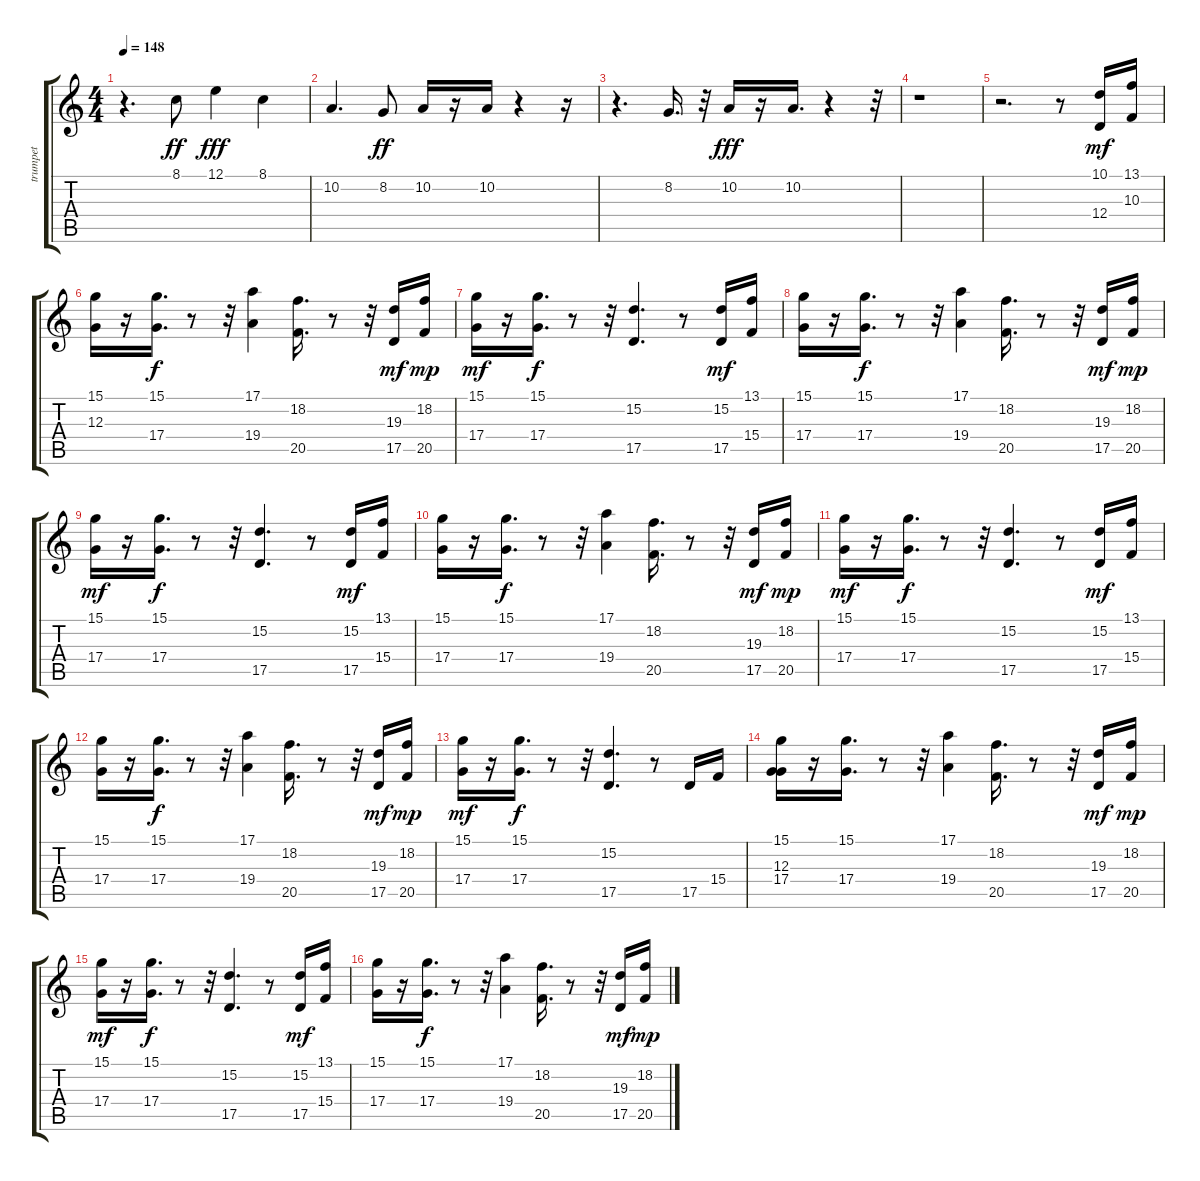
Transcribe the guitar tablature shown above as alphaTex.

\track ("trumpet             " "trumpet   ") {instrument brasssection}
\staff {score tabs}
\tuning (E4 B3 G3 D3 A2 E2) {hide}
\ts (4 4)
\tempo 148
\clef g2
\ks c
r.4{d dy fff} 8.1.8{dy ff} 12.1.4{dy fff} 8.1.4 |
10.2.4{d} 8.2.8{dy ff} 10.2.16 r.16 10.2.16 r.4 r.16 |
r.4{d} 8.2.16{d} r.32 10.2.16{dy fff} r.16 10.2.16{d} r.4 r.32 |
r.1 |
r.2{d} r.8 (10.1 12.4).16{dy mf} (13.1 10.3).16 |
(15.1 12.3).16 r.16 (15.1 17.4).16{d dy f} r.8 r.32 (17.1 19.4).4 (18.2 20.5).16{d} r.8 r.32 (19.3 17.5).16{dy mf} (18.2 20.5).16{dy mp} |
(15.1 17.4).16{dy mf} r.16 (15.1 17.4).16{d dy f} r.8 r.32 (15.2 17.5).4{d} r.8 (15.2 17.5).16{dy mf} (13.1 15.4).16 |
(15.1 17.4).16 r.16 (15.1 17.4).16{d dy f} r.8 r.32 (17.1 19.4).4 (18.2 20.5).16{d} r.8 r.32 (19.3 17.5).16{dy mf} (18.2 20.5).16{dy mp} |
(15.1 17.4).16{dy mf} r.16 (15.1 17.4).16{d dy f} r.8 r.32 (15.2 17.5).4{d} r.8 (15.2 17.5).16{dy mf} (13.1 15.4).16 |
(15.1 17.4).16 r.16 (15.1 17.4).16{d dy f} r.8 r.32 (17.1 19.4).4 (18.2 20.5).16{d} r.8 r.32 (19.3 17.5).16{dy mf} (18.2 20.5).16{dy mp} |
(15.1 17.4).16{dy mf} r.16 (15.1 17.4).16{d dy f} r.8 r.32 (15.2 17.5).4{d} r.8 (15.2 17.5).16{dy mf} (13.1 15.4).16 |
(15.1 17.4).16 r.16 (15.1 17.4).16{d dy f} r.8 r.32 (17.1 19.4).4 (18.2 20.5).16{d} r.8 r.32 (19.3 17.5).16{dy mf} (18.2 20.5).16{dy mp} |
(15.1 17.4).16{dy mf} r.16 (15.1 17.4).16{d dy f} r.8 r.32 (15.2 17.5).4{d} r.8 17.5.16 15.4.16 |
(15.1 12.3 17.4).16 r.16 (15.1 17.4).16{d} r.8 r.32 (17.1 19.4).4 (18.2 20.5).16{d} r.8 r.32 (19.3 17.5).16{dy mf} (18.2 20.5).16{dy mp} |
(15.1 17.4).16{dy mf} r.16 (15.1 17.4).16{d dy f} r.8 r.32 (15.2 17.5).4{d} r.8 (15.2 17.5).16{dy mf} (13.1 15.4).16 |
(15.1 17.4).16 r.16 (15.1 17.4).16{d dy f} r.8 r.32 (17.1 19.4).4 (18.2 20.5).16{d} r.8 r.32 (19.3 17.5).16{dy mf} (18.2 20.5).16{dy mp}
